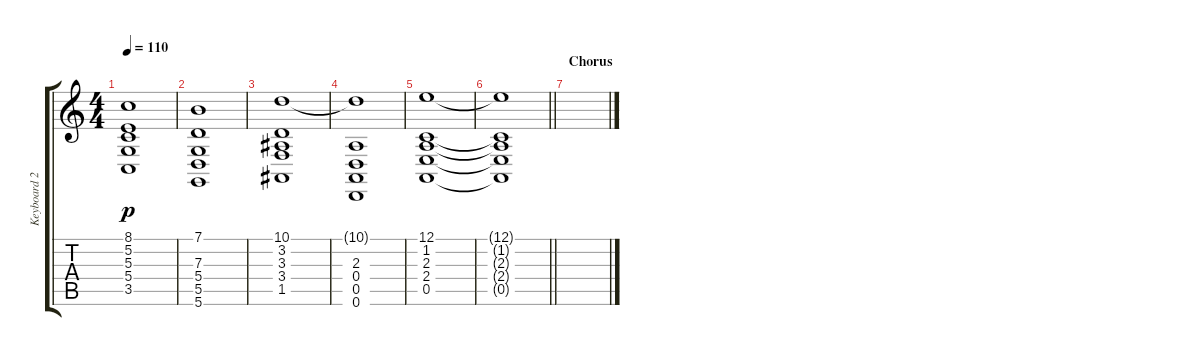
\track ("Keyboard 2" "Keyboard 2") {instrument pad4choir}
\staff {score tabs}
\tuning (E4 B3 G3 D3 A2 D2) {hide}
\ts (4 4)
\tempo 110
\clef g2
\ks c
(8.1{t} 5.2{t} 5.3{t} 5.4{t} 3.5{t}).1{dy p} |
(7.1 7.3 5.4 5.5 5.6).1 |
(10.1 3.2 3.3 3.4 1.5).1 |
(10.1{t} 2.3 0.4 0.5 0.6).1 |
(12.1 1.2 2.3 2.4 0.5).1 |
\barLineRight lightlight
(12.1{t} 1.2{t} 2.3{t} 2.4{t} 0.5{t}).1 |
\section ("" "Chorus")
